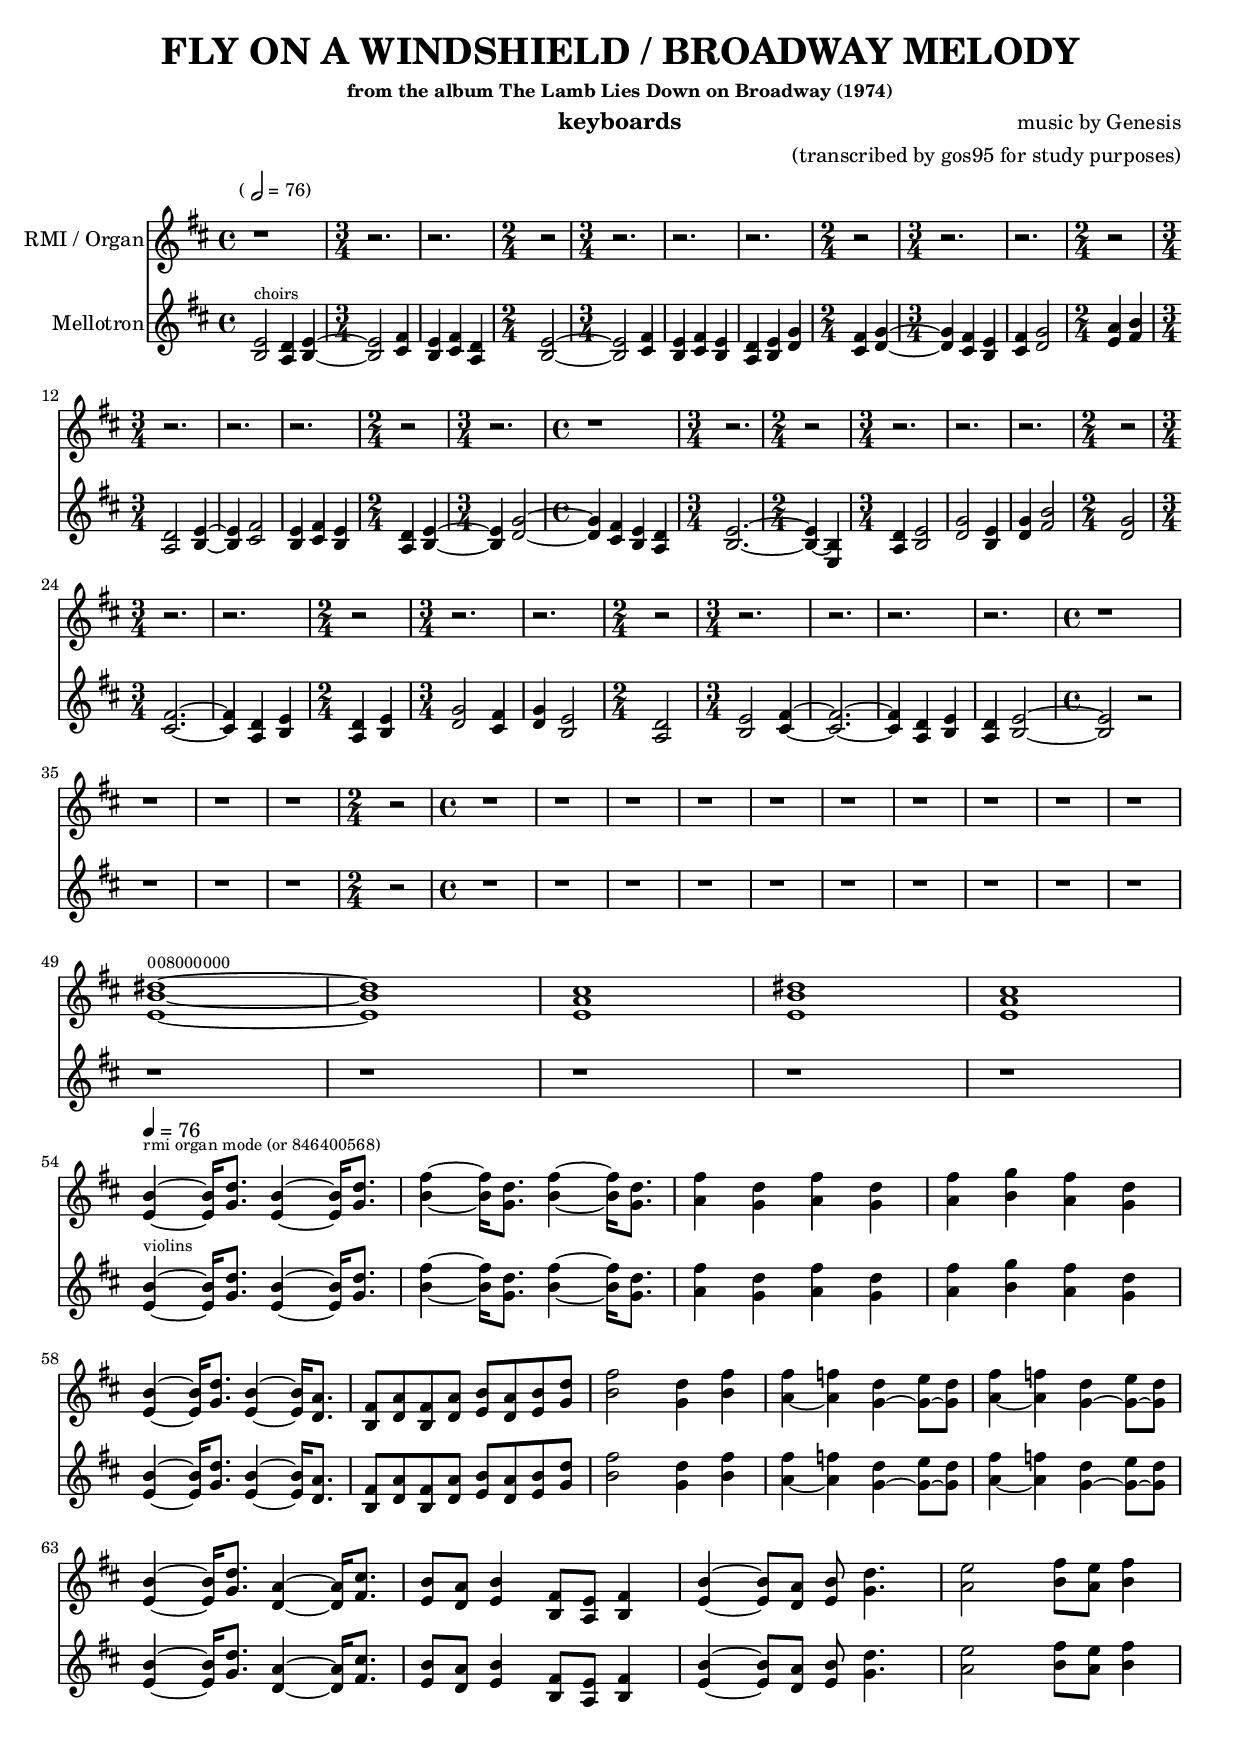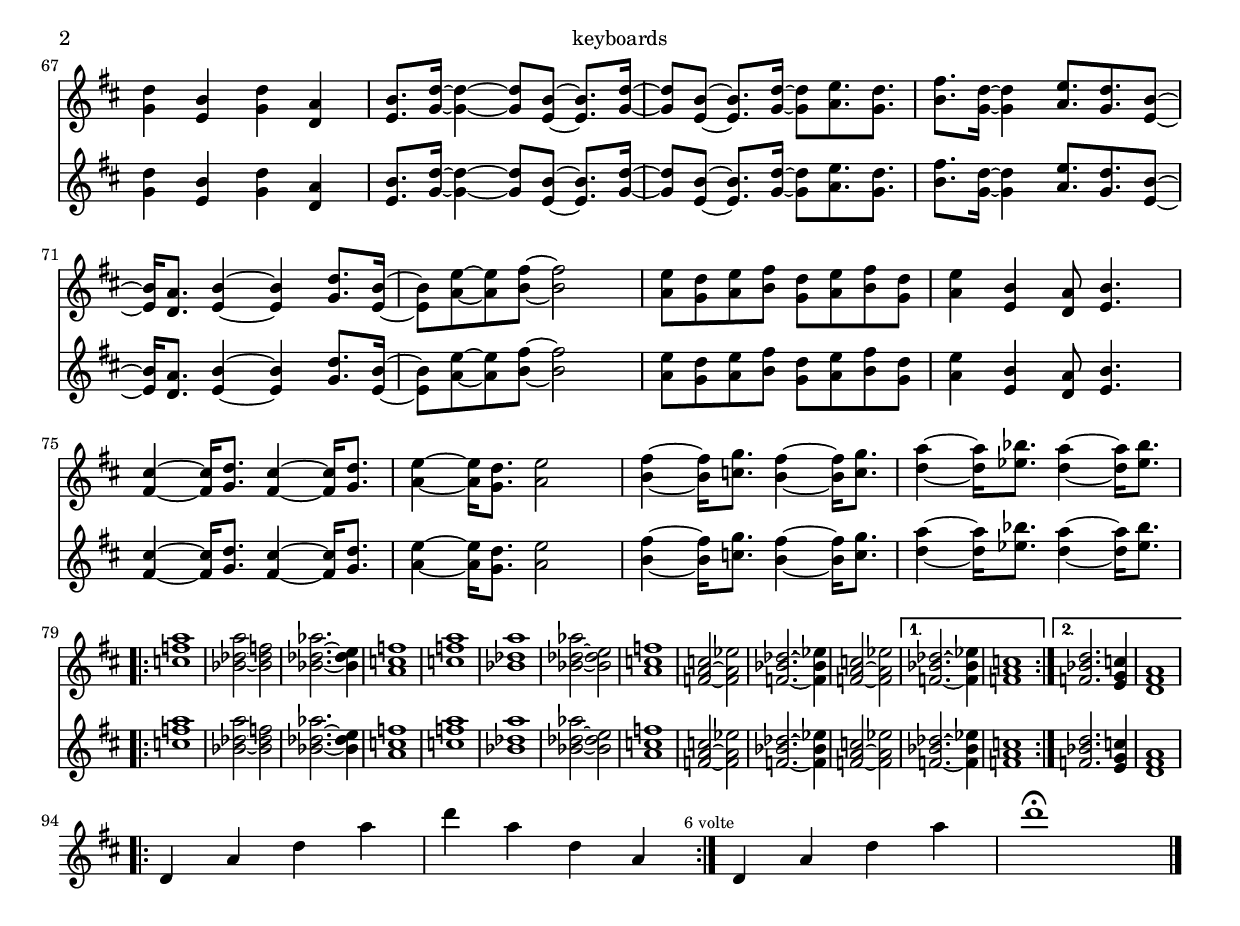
% ===========================================================================================================
% fly-on-a-windshield.ly
%  _____ _        ___            _       ___ _    _      ___   __ _____ _         ___                 _    
% |_   _| |_  ___| _ ) __ _ _ _ | |__ __/ __(_)__| |___ / _ \ / _|_   _| |_  ___ / __|___ _ _  ___ __(_)___
%   | | | ' \/ -_) _ \/ _` | ' \| / /(_-<__ \ / _` / -_) (_) |  _| | | | ' \/ -_) (_ / -_) ' \/ -_|_-< (_-<
%   |_| |_||_\___|___/\__,_|_||_|_\_\/__/___/_\__,_\___|\___/|_|   |_| |_||_\___|\___\___|_||_\___/__/_/__/
%                                                                                                          
% Copyright (c) 2018 Alessandro Fraschetti (mail: gos95@gommagomma.net)
%
% Permission is hereby granted, free of charge, to any person obtaining a copy
% of this software and associated documentation files (the "Software"), to deal
% in the Software without restriction, including without limitation the rights
% to use, copy, modify, merge, publish, distribute, sublicense, and/or sell
% copies of the Software, and to permit persons to whom the Software is
% furnished to do so, subject to the following conditions:
% 
% The above copyright notice and this permission notice shall be included in all
% copies or substantial portions of the Software.
% 
% THE SOFTWARE IS PROVIDED "AS IS", WITHOUT WARRANTY OF ANY KIND, EXPRESS OR
% IMPLIED, INCLUDING BUT NOT LIMITED TO THE WARRANTIES OF MERCHANTABILITY,
% FITNESS FOR A PARTICULAR PURPOSE AND NONINFRINGEMENT. IN NO EVENT SHALL THE
% AUTHORS OR COPYRIGHT HOLDERS BE LIABLE FOR ANY CLAIM, DAMAGES OR OTHER
% LIABILITY, WHETHER IN AN ACTION OF CONTRACT, TORT OR OTHERWISE, ARISING FROM,
% OUT OF OR IN CONNECTION WITH THE SOFTWARE OR THE USE OR OTHER DEALINGS IN THE
% SOFTWARE.
% ===========================================================================================================


\version "2.12.3"
#(ly:set-option 'delete-intermediate-files #t)
#(set-global-staff-size 18)


% ===========================================================================================================
% ------------------------------------------  S E C T I O N S  ----------------------------------------------
% ===========================================================================================================


% -----------------------------------------------------------------------------------------------------------
% --  PART ONE  ---------------------------------------------------------------------------------------------
% -----------------------------------------------------------------------------------------------------------
partOneIntroChoirs = {
	\time 4/4	<b e>2 ^\markup { \tiny { "choirs" } } <a d>4 <b e>4~
	\time 3/4	<b e>2 <cis fis>4
				<b e>4 <cis fis>4 <a d>4
	\time 2/4	<b e>2~
	\time 3/4	<b e>2 <cis fis>4
				<b e>4 <cis fis>4 <b e>4
				<a d>4 <b e>4 <d g>4
	\time 2/4	<cis fis>4 <d g>4~
	\time 3/4	<d g>4 <cis fis>4 <b e>4
				<cis fis>4 <d g>2
	\time 2/4	<e a>4 <fis b>4
	\time 3/4	<a, d>2 <b e>4~
				<b e>4 <cis fis>2
				<b e>4 <cis fis>4 <b e>4
	\time 2/4	<a d>4 <b e>4~
	\time 3/4	<b e>4 <d g>2~
	\time 4/4	<d g>4 <cis fis>4 <b e>4 <a d>4
	\time 3/4	<b e>2.~
	\time 2/4	<b e>4~ <e, b'>4
	\time 3/4	<a d>4 <b e>2
				<d g>2 <b e>4
				<d g>4 <fis b>2
	\time 2/4	<d g>2

	\break
	% voice...
	\time 3/4	<cis fis>2.~
				<cis fis>4 <a d>4 <b e>4
	\time 2/4	<a d>4 <b e>4
	\time 3/4	<d g>2 <cis fis>4
				<d g>4 <b e>2
	\time 2/4	<a d>2
	\time 3/4	<b e>2 <cis fis>4~
				<cis fis>2.~
				<cis fis>4 <a d>4 <b e>4
				<a d>4 <b e>2~
	\time 4/4	<b e>2 r2
}
partOneIntroChoirsRest = {
	\time 4/4	r1
	\time 3/4	r2.	r2.
	\time 2/4	r2
	\time 3/4	r2.	r2.	r2.
	\time 2/4	r2
	\time 3/4	r2.	r2.
	\time 2/4	r2
	\time 3/4	r2.	r2.	r2.
	\time 2/4	r2
	\time 3/4	r2.
	\time 4/4	r1
	\time 3/4	r2.
	\time 2/4	r2
	\time 3/4	r2. r2. r2.
	\time 2/4	r2

	% voice...
	\time 3/4	r2. r2.
	\time 2/4	r2
	\time 3/4	r2. r2.
	\time 2/4	r2
	\time 3/4	r2.	r2.	r2. r2.
	\time 4/4	r1
}
partOneIntroArpRest = {
				r1 r1 r1
	\time 2/4 	r2
	\time 4/4	r1 r1
				r1 r1 r1 r1
				r1 r1 r1 r1
}
partOneIntroOrgan = \relative c' {
				<e b' dis>1~^\markup { \tiny { "008000000" } } <e b' dis>1
				<e a cis>1
				<e b' dis>1
				<e a cis>1
}
partOneIntroOrganRest = {
				r1 r1 r1 r1 r1
}
% -----------------------------------------------------------------------------------------------------------
% --  PART TWO  ---------------------------------------------------------------------------------------------
% -----------------------------------------------------------------------------------------------------------
basss = {
e4 e e e e e e e e e e e e e e e
e4 e e e e e e e e e e e e e e e e e
e4 e e e e e e e e e e e e e e e
e4 e e e e e e e e e e e e e e e
e4 e e e e e e e e e e e e e e e e e
fis fis fis fis fis fis fis fis b, b b b b b b b
}
partTwoRMI = {
    %% ------------------------------------------
	<e b'>4~ ^\markup { \tiny { "rmi organ mode (or 846400568)" } }			<e b'>16	<g d'>8.
	<e b'>4~			<e b'>16	<g d'>8.
	<b fis'>4~			<b fis'>16	<g d'>8.
	<b fis'>4~			<b fis'>16	<g d'>8.
	<a fis'>4			<g d'>4
	<a fis'>4			<g d'>4
	<a fis'>4			<b g'>4
	<a fis'>4			<g d'>4
    \break
	%% ------------------------------------------
	<e b'>4~			<e b'>16	<g d'>8.
	<e b'>4~			<e b'>16	<d a'>8.
	<b fis'>8 <d a'>8	<b fis'>8 	<d a'>8
	<e b'>8 <d a'>8		<e b'>8 	<g d'>8
	<b fis'>2
	<g d'>4				<b fis'>4
	<a fis'>4~			<a f'>4
	<g d'>4~			<g e'>8~	<g d'>8
	<a fis'>4~			<a f'>4
	<g d'>4~			<g e'>8~	<g d'>8
	%% ------------------------------------------
	\break
    <e b'>4~			<e b'>16	<g d'>8.
	<d a'>4~			<d a'>16	<fis cis'>8.
	<e b'>8 <d a'>8		<e b'>4
	<b fis'>8 <a e'>8	<b fis'>4
	<e b'>4~			<e b'>8		<d a'>8
	<e b'>8	<g d'>4.
	<a e'>2
	<b fis'>8 <a e'>8	<b fis'>4
	%% ------------------------------------------
	\break
	<g d'>4				<e b'>4
	<g d'>4				<d a'>4
	<e b'>8. <g d'>16~	<g d'>4~
	<g d'>8  <e b'>8~	<e b'>8. <g d'>16~
	<g d'>8  <e b'>8~	<e b'>8. <g d'>16~
	<g d'>8  <a e'>8.		<g d'>8.
	<b fis'>8. <g d'>16~ <g d'>4
	<a e'>8. <g d'>8. 		<e b'>8~
	%% ------------------------------------------
	\break
	<e b'>16 <d a'>8.	<e b'>4~
	<e b'>4				<g d'>8. <e b'>16~
	<e b'>8 <a e'>8~	<a e'>8  <b fis'>8~
	<b fis'>2
	<a e'>8 <g d'>8		<a e'>8 		<b fis'>8
	<g d'>8	<a e'>8 	<b fis'>8		<g d'>8
	<a e'>4				<e b'>4
	<d a'>8 <e b'>4.
	\break
	<fis cis'>4~		<fis cis'>16	<g d'>8.
	<fis cis'>4~		<fis cis'>16	<g d'>8.
	<a e'>4~			<a e'>16		<g d'>8.
	<a e'>2
	<b fis'>4~			<b fis'>16		<c g'>8.
	<b fis'>4~			<b fis'>16		<c g'>8.
	<d a'>4~			<d a'>16		<ees bes'>8.
	<d a'>4~			<d a'>16		<ees bes'>8.
}
partTwoMellotron = {
    %% ------------------------------------------
	<e b'>4~ ^\markup { \tiny { "violins" } }			<e b'>16	<g d'>8.
	<e b'>4~			<e b'>16	<g d'>8.
	<b fis'>4~			<b fis'>16	<g d'>8.
	<b fis'>4~			<b fis'>16	<g d'>8.
	<a fis'>4			<g d'>4
	<a fis'>4			<g d'>4
	<a fis'>4			<b g'>4
	<a fis'>4			<g d'>4
    \break
	%% ------------------------------------------
	<e b'>4~			<e b'>16	<g d'>8.
	<e b'>4~			<e b'>16	<d a'>8.
	<b fis'>8 <d a'>8	<b fis'>8 	<d a'>8
	<e b'>8 <d a'>8		<e b'>8 	<g d'>8
	<b fis'>2
	<g d'>4				<b fis'>4
	<a fis'>4~			<a f'>4
	<g d'>4~			<g e'>8~	<g d'>8
	<a fis'>4~			<a f'>4
	<g d'>4~			<g e'>8~	<g d'>8
	%% ------------------------------------------
	\break
    <e b'>4~			<e b'>16	<g d'>8.
	<d a'>4~			<d a'>16	<fis cis'>8.
	<e b'>8 <d a'>8		<e b'>4
	<b fis'>8 <a e'>8	<b fis'>4
	<e b'>4~			<e b'>8		<d a'>8
	<e b'>8	<g d'>4.
	<a e'>2
	<b fis'>8 <a e'>8	<b fis'>4
	%% ------------------------------------------
	\break
	<g d'>4				<e b'>4
	<g d'>4				<d a'>4
	<e b'>8. <g d'>16~	<g d'>4~
	<g d'>8  <e b'>8~	<e b'>8. <g d'>16~
	<g d'>8  <e b'>8~	<e b'>8. <g d'>16~
	<g d'>8  <a e'>8.		<g d'>8.
	<b fis'>8. <g d'>16~ <g d'>4
	<a e'>8. <g d'>8. 		<e b'>8~
	%% ------------------------------------------
	\break
	<e b'>16 <d a'>8.	<e b'>4~
	<e b'>4				<g d'>8. <e b'>16~
	<e b'>8 <a e'>8~	<a e'>8  <b fis'>8~
	<b fis'>2
	<a e'>8 <g d'>8		<a e'>8 		<b fis'>8
	<g d'>8	<a e'>8 	<b fis'>8		<g d'>8
	<a e'>4				<e b'>4
	<d a'>8 <e b'>4.
	\break
	<fis cis'>4~		<fis cis'>16	<g d'>8.
	<fis cis'>4~		<fis cis'>16	<g d'>8.
	<a e'>4~			<a e'>16		<g d'>8.
	<a e'>2
	<b fis'>4~			<b fis'>16		<c g'>8.
	<b fis'>4~			<b fis'>16		<c g'>8.
	<d a'>4~			<d a'>16		<ees bes'>8.
	<d a'>4~			<d a'>16		<ees bes'>8.
}
% -----------------------------------------------------------------------------------------------------------
% --  PART TREE  --------------------------------------------------------------------------------------------
% -----------------------------------------------------------------------------------------------------------
partThree = {
	\repeat volta 2 {
	    <c f a>1
	    <bes des a'>2~ <bes des f>2
	    <bes des aes'>2.~ <bes des e>4
	    <a c f>1

	    <c f a>1
	    <bes des a'>1
	    <bes des aes'>2~ <bes des e>2
	    <a c f>1

	    <f a c>2~ <f a ees'>2
	    <f bes des>2.~ <f bes ees>4
	    <f a c>2~ <f a ees'>2
	} \alternative { {
	    <f bes des>2.~ <f bes ees>4
	    <f a c>1
	} {
	    <f bes d>2. <e g c>4
		<d fis a>1
	}}
}
% -----------------------------------------------------------------------------------------------------------
% --  PART TWO  ---------------------------------------------------------------------------------------------
% -----------------------------------------------------------------------------------------------------------
coda = {
    \repeat volta 6 {
	d,4 a' d a' 
	d  a d, a  \mark \markup { \small \tiny { "6 volte" } }
    }
	d, a' d a' 
	d1\fermata
}
% ===========================================================================================================
% --------------------------------------------  B U I L D  --------------------------------------------------
% ===========================================================================================================
rmiorgan = {
    \key d \major
	\clef violin

	\partOneIntroChoirsRest
	\partOneIntroArpRest
	\break
	\partOneIntroOrgan
	\break

	\tempo 4 = 76
	\relative c' \partTwoRMI
    \break
	\relative c'' \partThree
	\break
}

mellotron = {
    \key d \major
	\clef violin

	\relative c' \partOneIntroChoirs
	\partOneIntroArpRest
	\partOneIntroOrganRest

	\relative c' \partTwoMellotron

	\relative c'' \partThree

	\relative c'' \coda
	\bar "|."
}
% ===========================================================================================================
% ---------------------------------------------  B O O K  ---------------------------------------------------
% ===========================================================================================================
\book {

    \header {
        title       = \markup {\larger "FLY ON A WINDSHIELD / BROADWAY MELODY"}
	    subtitle    = ""
	    subsubtitle = "from the album The Lamb Lies Down on Broadway (1974)"
        instrument  = "keyboards"
        composer    = "music by Genesis"
        arranger    = "(transcribed by gos95 for study purposes)"
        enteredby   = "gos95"
        piece       = \markup { \bold "                             " \smaller { (\note #"2"#1 = 76) } }
%		copyright   = "Copyright (c) 2018 Alessandro Fraschetti (mail: gos95@gommagomma.net)"
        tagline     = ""
    }

    \score {
    <<
        \new Staff = "RMI" \with { midiInstrument = #"drawbar organ" }
        <<
            \set Staff.instrumentName = \markup { "RMI / Organ" }
            \rmiorgan
        >>
        \new Staff = "Mellotron" \with { midiInstrument = #"choir aahs" }
        <<
            \set Staff.instrumentName = \markup { "Mellotron" }
            \mellotron
        >>
    >>
    \layout { \context { \override VerticalAlignment #'forced-distance = #8 } }
    \midi { \context { \Score tempoWholesPerMinute = #(ly:make-moment 76 2) } }
    }
}
% ===========================================================================================================